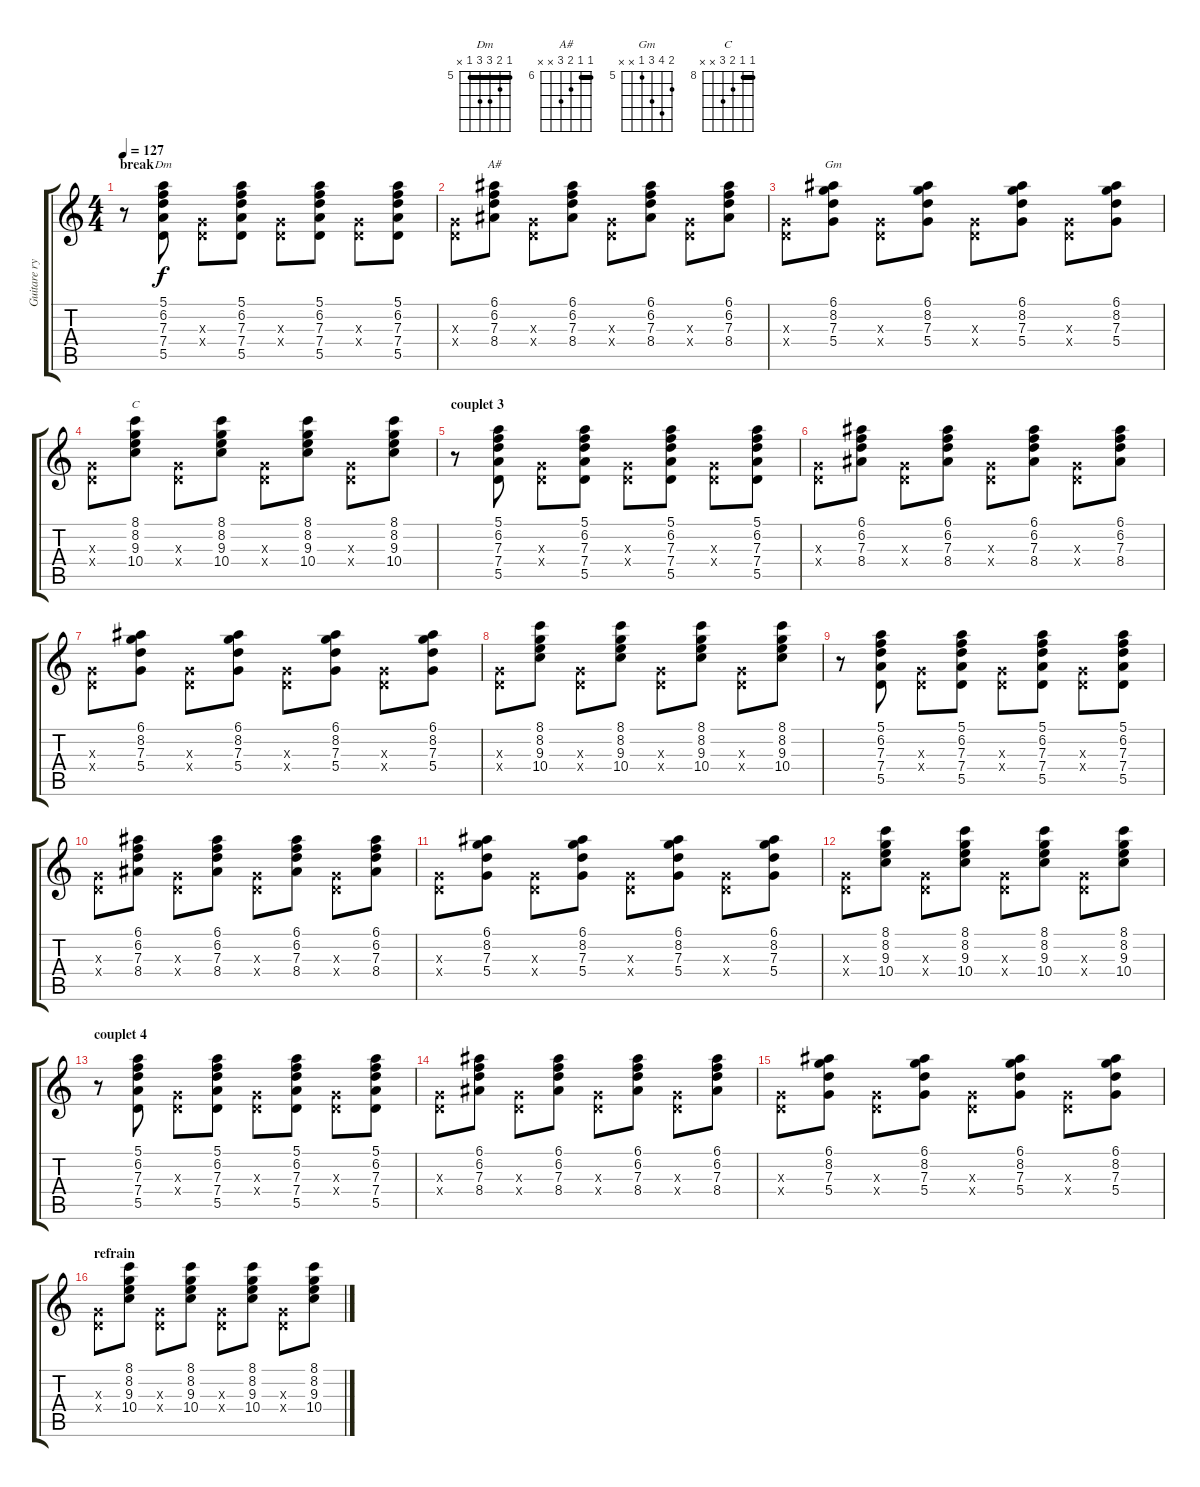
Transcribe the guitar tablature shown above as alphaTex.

\track ("Guitare rythme" "Guitare ry") {instrument acousticguitarnylon}
\staff {score tabs}
\tuning (E4 B3 G3 D3 A2 E2) {hide}
\chord ("Dm" 5 6 7 7 5 x) {firstfret 5 barre 5}
\chord ("A#" 6 6 7 8 x x) {firstfret 6 barre 6}
\chord ("Gm" 6 8 7 5 x x) {firstfret 5}
\chord ("C" 8 8 9 10 x x) {firstfret 8 barre 8}
\ts (4 4)
\section ("" "break")
\tempo 127
\clef g2
\ks c
r.8{dy f} (5.1 6.2 7.3 7.4 5.5).8{ch "Dm"} (0.3{x} 0.4{x}).8 (5.1 6.2 7.3 7.4 5.5).8 (0.3{x} 0.4{x}).8 (5.1 6.2 7.3 7.4 5.5).8 (0.3{x} 0.4{x}).8 (5.1 6.2 7.3 7.4 5.5).8 |
(0.3{x} 0.4{x}).8 (6.1 6.2 7.3 8.4).8{ch "A#"} (0.3{x} 0.4{x}).8 (6.1 6.2 7.3 8.4).8 (0.3{x} 0.4{x}).8 (6.1 6.2 7.3 8.4).8 (0.3{x} 0.4{x}).8 (6.1 6.2 7.3 8.4).8 |
(0.3{x} 0.4{x}).8 (6.1 8.2 7.3 5.4).8{ch "Gm"} (0.3{x} 0.4{x}).8 (6.1 8.2 7.3 5.4).8 (0.3{x} 0.4{x}).8 (6.1 8.2 7.3 5.4).8 (0.3{x} 0.4{x}).8 (6.1 8.2 7.3 5.4).8 |
(0.3{x} 0.4{x}).8 (8.1 8.2 9.3 10.4).8{ch "C"} (0.3{x} 0.4{x}).8 (8.1 8.2 9.3 10.4).8 (0.3{x} 0.4{x}).8 (8.1 8.2 9.3 10.4).8 (0.3{x} 0.4{x}).8 (8.1 8.2 9.3 10.4).8 |
\section ("" "couplet 3")
r.8 (5.1 6.2 7.3 7.4 5.5).8 (0.3{x} 0.4{x}).8 (5.1 6.2 7.3 7.4 5.5).8 (0.3{x} 0.4{x}).8 (5.1 6.2 7.3 7.4 5.5).8 (0.3{x} 0.4{x}).8 (5.1 6.2 7.3 7.4 5.5).8 |
(0.3{x} 0.4{x}).8 (6.1 6.2 7.3 8.4).8 (0.3{x} 0.4{x}).8 (6.1 6.2 7.3 8.4).8 (0.3{x} 0.4{x}).8 (6.1 6.2 7.3 8.4).8 (0.3{x} 0.4{x}).8 (6.1 6.2 7.3 8.4).8 |
(0.3{x} 0.4{x}).8 (6.1 8.2 7.3 5.4).8 (0.3{x} 0.4{x}).8 (6.1 8.2 7.3 5.4).8 (0.3{x} 0.4{x}).8 (6.1 8.2 7.3 5.4).8 (0.3{x} 0.4{x}).8 (6.1 8.2 7.3 5.4).8 |
(0.3{x} 0.4{x}).8 (8.1 8.2 9.3 10.4).8 (0.3{x} 0.4{x}).8 (8.1 8.2 9.3 10.4).8 (0.3{x} 0.4{x}).8 (8.1 8.2 9.3 10.4).8 (0.3{x} 0.4{x}).8 (8.1 8.2 9.3 10.4).8 |
r.8 (5.1 6.2 7.3 7.4 5.5).8 (0.3{x} 0.4{x}).8 (5.1 6.2 7.3 7.4 5.5).8 (0.3{x} 0.4{x}).8 (5.1 6.2 7.3 7.4 5.5).8 (0.3{x} 0.4{x}).8 (5.1 6.2 7.3 7.4 5.5).8 |
(0.3{x} 0.4{x}).8 (6.1 6.2 7.3 8.4).8 (0.3{x} 0.4{x}).8 (6.1 6.2 7.3 8.4).8 (0.3{x} 0.4{x}).8 (6.1 6.2 7.3 8.4).8 (0.3{x} 0.4{x}).8 (6.1 6.2 7.3 8.4).8 |
(0.3{x} 0.4{x}).8 (6.1 8.2 7.3 5.4).8 (0.3{x} 0.4{x}).8 (6.1 8.2 7.3 5.4).8 (0.3{x} 0.4{x}).8 (6.1 8.2 7.3 5.4).8 (0.3{x} 0.4{x}).8 (6.1 8.2 7.3 5.4).8 |
(0.3{x} 0.4{x}).8 (8.1 8.2 9.3 10.4).8 (0.3{x} 0.4{x}).8 (8.1 8.2 9.3 10.4).8 (0.3{x} 0.4{x}).8 (8.1 8.2 9.3 10.4).8 (0.3{x} 0.4{x}).8 (8.1 8.2 9.3 10.4).8 |
\section ("" "couplet 4")
r.8 (5.1 6.2 7.3 7.4 5.5).8 (0.3{x} 0.4{x}).8 (5.1 6.2 7.3 7.4 5.5).8 (0.3{x} 0.4{x}).8 (5.1 6.2 7.3 7.4 5.5).8 (0.3{x} 0.4{x}).8 (5.1 6.2 7.3 7.4 5.5).8 |
(0.3{x} 0.4{x}).8 (6.1 6.2 7.3 8.4).8 (0.3{x} 0.4{x}).8 (6.1 6.2 7.3 8.4).8 (0.3{x} 0.4{x}).8 (6.1 6.2 7.3 8.4).8 (0.3{x} 0.4{x}).8 (6.1 6.2 7.3 8.4).8 |
(0.3{x} 0.4{x}).8 (6.1 8.2 7.3 5.4).8 (0.3{x} 0.4{x}).8 (6.1 8.2 7.3 5.4).8 (0.3{x} 0.4{x}).8 (6.1 8.2 7.3 5.4).8 (0.3{x} 0.4{x}).8 (6.1 8.2 7.3 5.4).8 |
\section ("" "refrain")
(0.3{x} 0.4{x}).8 (8.1 8.2 9.3 10.4).8 (0.3{x} 0.4{x}).8 (8.1 8.2 9.3 10.4).8 (0.3{x} 0.4{x}).8 (8.1 8.2 9.3 10.4).8 (0.3{x} 0.4{x}).8 (8.1 8.2 9.3 10.4).8
